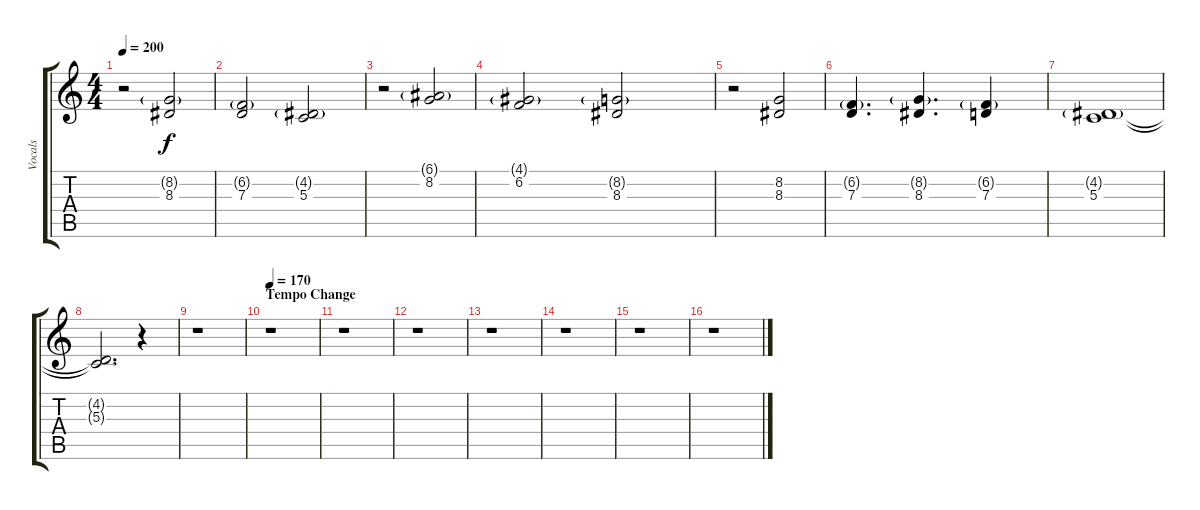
\track ("Vocals" "Vocals") {instrument lead2sawtooth}
\staff {score tabs}
\tuning (E4 B3 G3 D3 A2 E2) {hide}
\ts (4 4)
\section ("" "")
\tempo 200
\clef g2
\ks c
r.2{dy f} (8.2{g} 8.3).2 |
(6.2{g} 7.3).2 (4.2{g} 5.3).2 |
r.2 (6.1{g} 8.2).2 |
(4.1{g} 6.2).2 (8.2{g} 8.3).2 |
r.2 (8.2 8.3).2 |
(6.2{g} 7.3).4{d} (8.2{g} 8.3).4{d} (6.2{g} 7.3).4 |
(4.2{g} 5.3).1 |
(4.2{t} 5.3{t}).2{d} r.4 |
r.1 |
\section ("" "Tempo Change")
\tempo 170
r.1 |
r.1 |
r.1 |
r.1 |
r.1 |
r.1 |
r.1
